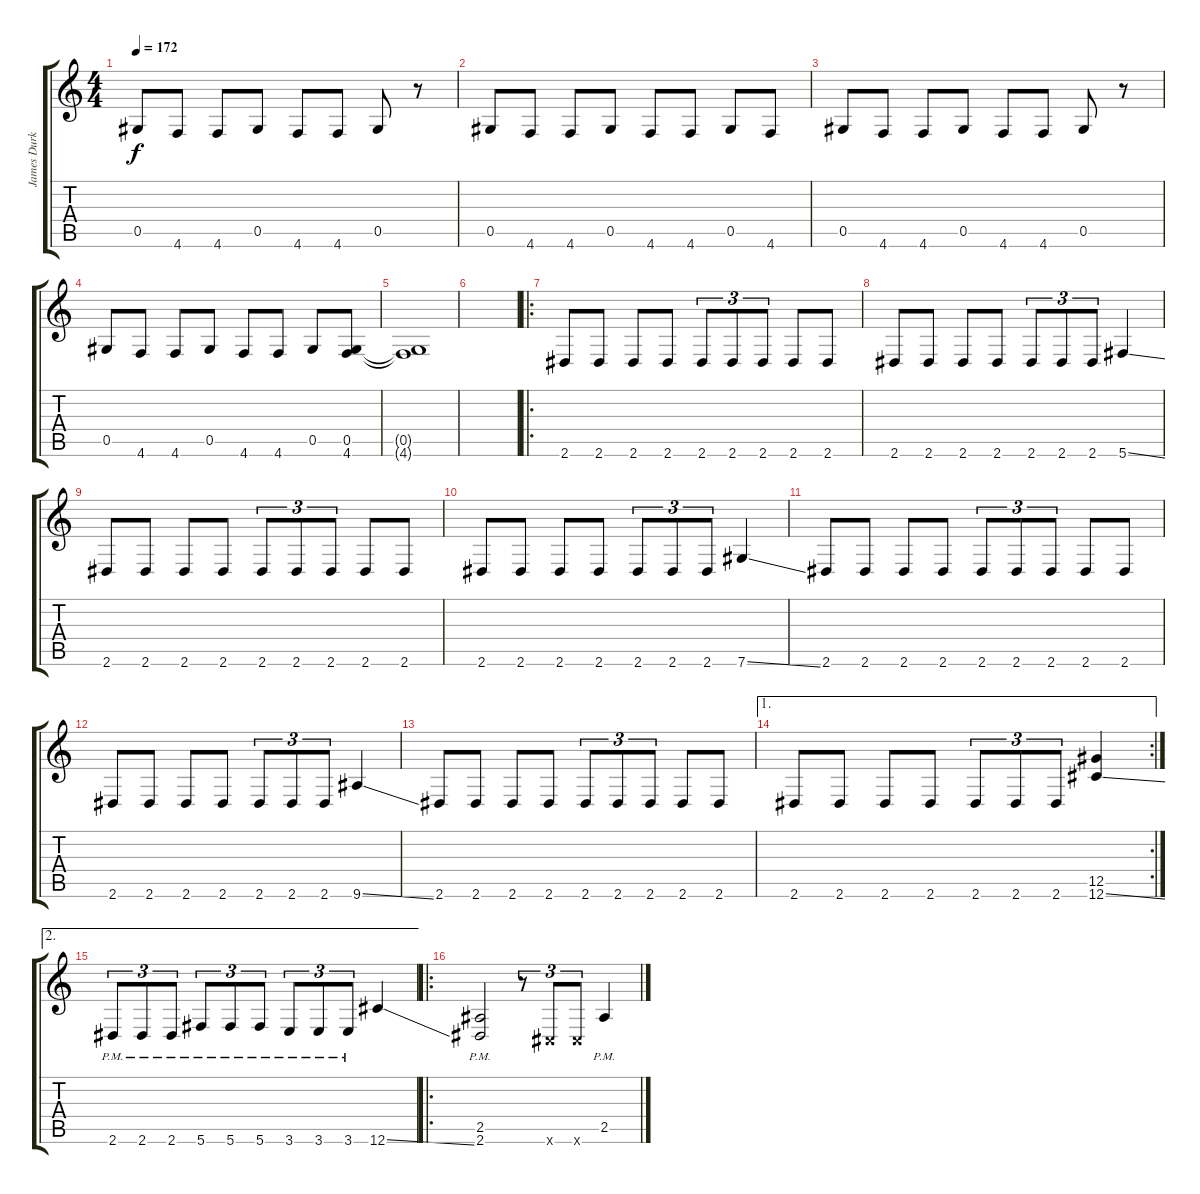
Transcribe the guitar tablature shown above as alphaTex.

\track ("James Durkin (Guitar)" "James Durk") {instrument distortionguitar}
\staff {score tabs}
\tuning (Eb4 Bb3 Gb3 Db3 Ab2 Db2) {hide}
\ts (4 4)
\tempo 172
\clef g2
\ks c
0.5.8{dy f} 4.6.8 4.6.8 0.5.8 4.6.8 4.6.8 0.5.8 r.8 |
0.5.8 4.6.8 4.6.8 0.5.8 4.6.8 4.6.8 0.5.8 4.6.8 |
0.5.8 4.6.8 4.6.8 0.5.8 4.6.8 4.6.8 0.5.8 r.8 |
0.5.8 4.6.8 4.6.8 0.5.8 4.6.8 4.6.8 0.5.8 (0.5 4.6).8 |
(0.5{t} 4.6{t}).1 |
|
\ro
2.6.8 2.6.8 2.6.8 2.6.8 2.6.8{tu (3 2)} 2.6.8{tu (3 2)} 2.6.8{tu (3 2)} 2.6.8 2.6.8 |
2.6.8 2.6.8 2.6.8 2.6.8 2.6.8{tu (3 2)} 2.6.8{tu (3 2)} 2.6.8{tu (3 2)} 5.6{ss}.4 |
2.6.8 2.6.8 2.6.8 2.6.8 2.6.8{tu (3 2)} 2.6.8{tu (3 2)} 2.6.8{tu (3 2)} 2.6.8 2.6.8 |
2.6.8 2.6.8 2.6.8 2.6.8 2.6.8{tu (3 2)} 2.6.8{tu (3 2)} 2.6.8{tu (3 2)} 7.6{ss}.4 |
2.6.8 2.6.8 2.6.8 2.6.8 2.6.8{tu (3 2)} 2.6.8{tu (3 2)} 2.6.8{tu (3 2)} 2.6.8 2.6.8 |
2.6.8 2.6.8 2.6.8 2.6.8 2.6.8{tu (3 2)} 2.6.8{tu (3 2)} 2.6.8{tu (3 2)} 9.6{ss}.4 |
2.6.8 2.6.8 2.6.8 2.6.8 2.6.8{tu (3 2)} 2.6.8{tu (3 2)} 2.6.8{tu (3 2)} 2.6.8 2.6.8 |
\ae 1
\rc 2
2.6.8 2.6.8 2.6.8 2.6.8 2.6.8{tu (3 2)} 2.6.8{tu (3 2)} 2.6.8{tu (3 2)} (12.5 12.6{ss}).4 |
\ae 2
2.6{pm}.8{tu (3 2)} 2.6{pm}.8{tu (3 2)} 2.6{pm}.8{tu (3 2)} 5.6{pm}.8{tu (3 2)} 5.6{pm}.8{tu (3 2)} 5.6{pm}.8{tu (3 2)} 3.6{pm}.8{tu (3 2)} 3.6{pm}.8{tu (3 2)} 3.6{pm}.8{tu (3 2)} 12.6{ss}.4 |
\ro
(2.5{pm} 2.6{pm}).2 r.8{tu (3 2)} 0.6{x}.8{tu (3 2)} 0.6{x}.8{tu (3 2)} 2.5{pm}.4
